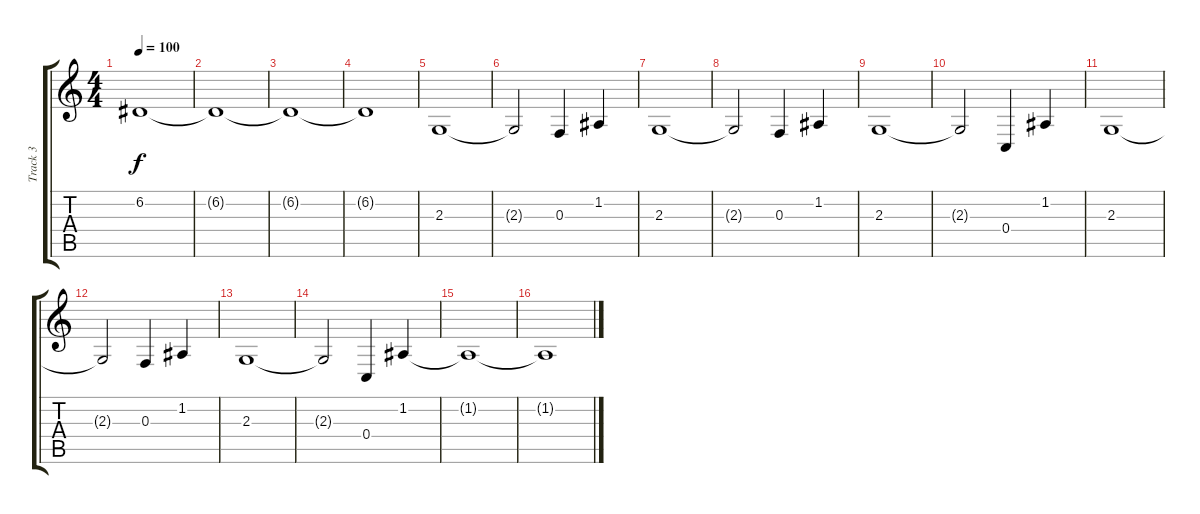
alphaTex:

\track ("Track 3" "Track 3") {instrument lead6voice}
\staff {score tabs}
\tuning (D4 A3 F3 C3 G2 C2) {hide}
\ts (4 4)
\tempo 100
\clef g2
\ks c
6.2{t}.1{dy f} |
6.2{t}.1 |
6.2{t}.1 |
6.2{t}.1 |
2.3.1 |
2.3{t}.2 0.3.4 1.2.4 |
2.3.1 |
2.3{t}.2 0.3.4 1.2.4 |
2.3.1 |
2.3{t}.2 0.4.4 1.2.4 |
2.3.1 |
2.3{t}.2 0.3.4 1.2.4 |
2.3.1 |
2.3{t}.2 0.4.4 1.2.4 |
1.2{t}.1 |
1.2{t}.1
